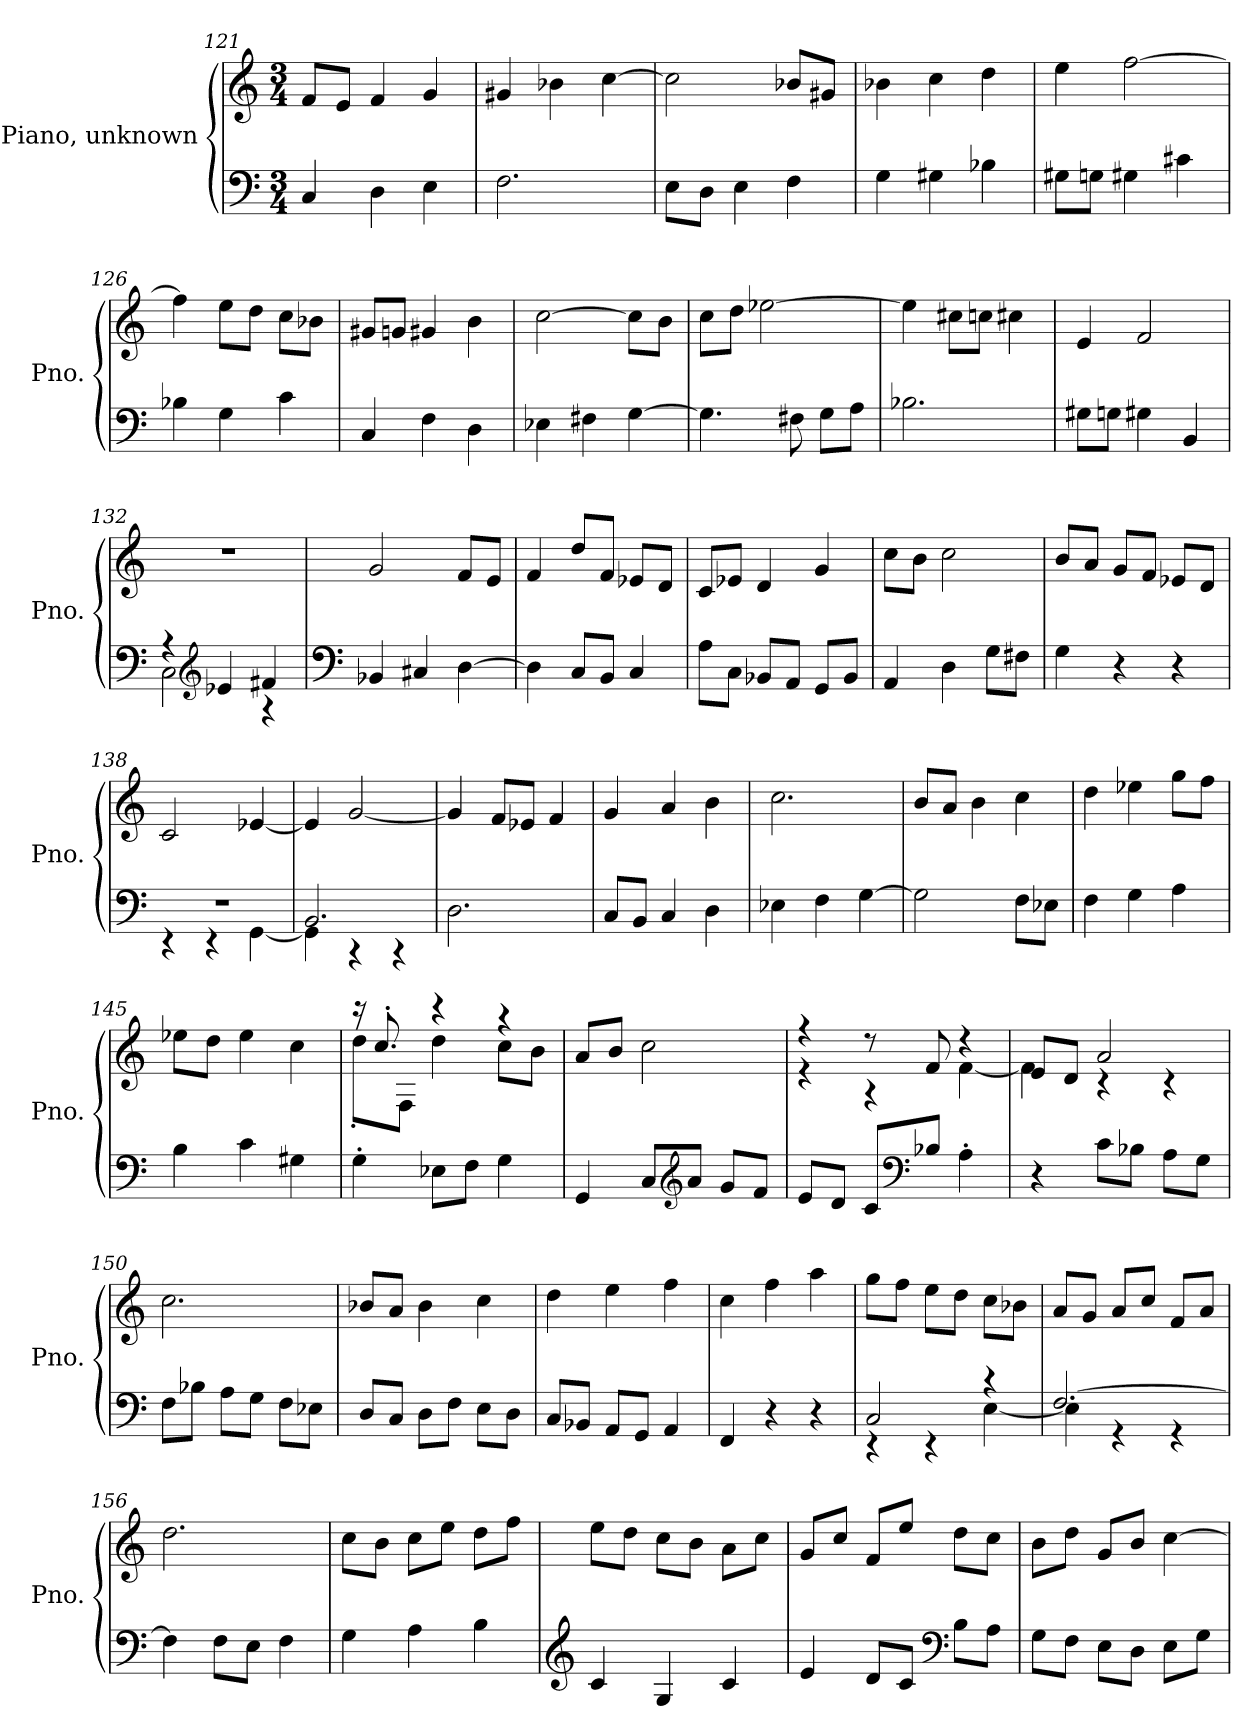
**kern	**kern
*part1	*part1
*staff2	*staff1
*I"Piano, unknown	*
*I'Pno.	*
*clefF4	*clefG2
*k[]	*k[]
*M3/4	*M3/4
=121	=121
4C/	8f/L
.	8e/J
4D\	4f/
4E\	4g/
=122	=122
2.F\	4g#X/
.	4b-X\
.	[4cc\
=123	=123
8E\L	2cc\]
8D\J	.
4E\	.
4F\	8b-X/L
.	8g#X/J
=124	=124
4G\	4b-X\
4G#X\	4cc\
4B-X\	4dd\
=125	=125
8G#X\L	4ee\
8Gn\J	.
4G#X\	[2ff\
4c#X\	.
!!LO:LB:g=z
=126	=126
4B-X\	4ff\]
4G\	8ee\L
.	8dd\J
4c\	8cc\L
.	8b-X\J
=127	=127
4C/	8g#X/L
.	8gn/J
4F\	4g#X/
4D\	4b\
=128	=128
4E-X\	[2cc\
4F#X\	.
[4G\	8cc\L]
.	8b\J
=129	=129
4.G\]	8cc\L
.	8dd\J
.	[2ee-X\
8F#X\	.
8G\L	.
8A\J	.
=130	=130
2.B-X\	4ee-\]
.	8cc#X\L
.	8ccn\J
.	4cc#X\
=131	=131
8G#X\L	4e/
8Gn\J	.
4G#X\	2f/
4BB/	.
!!LO:LB:g=z
=132	=132
*^	*
4r	2C\	2.r
*clefG2	*	*
4e-X/	.	.
4f#X/	4r	.
*v	*v	*
=133	=133
*clefF4	*
4BB-X/	2g/
4C#X/	.
[4D\	8f/L
.	8e/J
=134	=134
4D\]	4f/
8C/L	8dd/L
8BB/J	8f/J
4C/	8e-X/L
.	8d/J
=135	=135
8A\L	8c/L
8C\J	8e-X/J
8BB-X/L	4d/
8AA/J	.
8GG/L	4g/
8BB-/J	.
=136	=136
4AA/	8cc\L
.	8b\J
4D\	2cc\
8G\L	.
8F#X\J	.
=137	=137
4G\	8b/L
.	8a/J
4r	8g/L
.	8f/J
4r	8e-X/L
.	8d/J
!!LO:LB:g=z
=138	=138
*^	*
2.r	4r	2c/
.	4r	.
.	[4GG\	[4e-X/
=139	=139	=139
2.BB/	4GG\]	4e-/]
.	4r	[2g/
.	4r	.
*v	*v	*
=140	=140
2.D\	4g/]
.	8f/L
.	8e-X/J
.	4f/
=141	=141
8C/L	4g/
8BB/J	.
4C/	4a/
4D\	4b\
=142	=142
4E-X\	2.cc\
4F\	.
[4G\	.
=143	=143
2G\]	8b/L
.	8a/J
.	4b\
8F\L	4cc\
8E-X\J	.
=144	=144
4F\	4dd\
4G\	4ee-X\
4A\	8gg\L
.	8ff\J
=145	=145
4B\	8ee-X\L
.	8dd\J
4c\	4ee-\
4G#X\	4cc\
!!LO:LB:g=z
=146	=146
*	*^
4G'\	16r	8dd'\L
.	8.cc'/	.
.	.	8F\J
8E-X\L	4r	4dd\
8F\J	.	.
4G\	4r	8cc\L
.	.	8b\J
*	*v	*v
=147	=147
4GG/	8a/L
.	8b/J
8C/L	2cc\
*clefG2	*
8a/J	.
8g/L	.
8f/J	.
=148	=148
*	*^
8e/L	4r	4r
8d/J	.	.
8c/L	8r	4r
*clefF4	*	*
8B-X/J	8f/	.
4A'\	4r	[4f\
=149	=149	=149
4r	8e/L	4f\]
.	8d/J	.
8c\L	2a/	4r
8B-X\J	.	.
8A\L	.	4r
8G\J	.	.
*	*v	*v
=150	=150
8F\L	2.cc\
8B-X\J	.
8A\L	.
8G\J	.
8F\L	.
8E-X\J	.
!!LO:PB:g=z
=151	=151
8D/L	8b-X/L
8C/J	8a/J
8D\L	4b-\
8F\J	.
8E\L	4cc\
8D\J	.
=152	=152
8C/L	4dd\
8BB-X/J	.
8AA/L	4ee\
8GG/J	.
4AA/	4ff\
=153	=153
4FF/	4cc\
4r	4ff\
4r	4aa\
=154	=154
*^	*
2C/	4r	8gg\L
.	.	8ff\J
.	4r	8ee\L
.	.	8dd\J
4r	[4E\	8cc\L
.	.	8b-X\J
=155	=155	=155
[2.F/	4E\]	8a/L
.	.	8g/J
.	4r	8a/L
.	.	8cc/J
.	4r	8f/L
.	.	8a/J
*v	*v	*
=156	=156
4F\]	2.dd\
8F\L	.
8E\J	.
4F\	.
=157	=157
4G\	8cc\L
.	8b\J
4A\	8cc\L
.	8ee\J
4B\	8dd\L
.	8ff\J
!!LO:LB:g=z
=158	=158
*clefG2	*
4c/	8ee\L
.	8dd\J
4G/	8cc\L
.	8b\J
4c/	8a\L
.	8cc\J
=159	=159
4e/	8g/L
.	8cc/J
8d/L	8f/L
8c/J	8ee/J
*clefF4	*
8B\L	8dd\L
8A\J	8cc\J
=160	=160
8G\L	8b\L
8F\J	8dd\J
8E\L	8g/L
8D\J	8b/J
8E\L	[4cc\
8G\J	.
=	=
*-	*-
